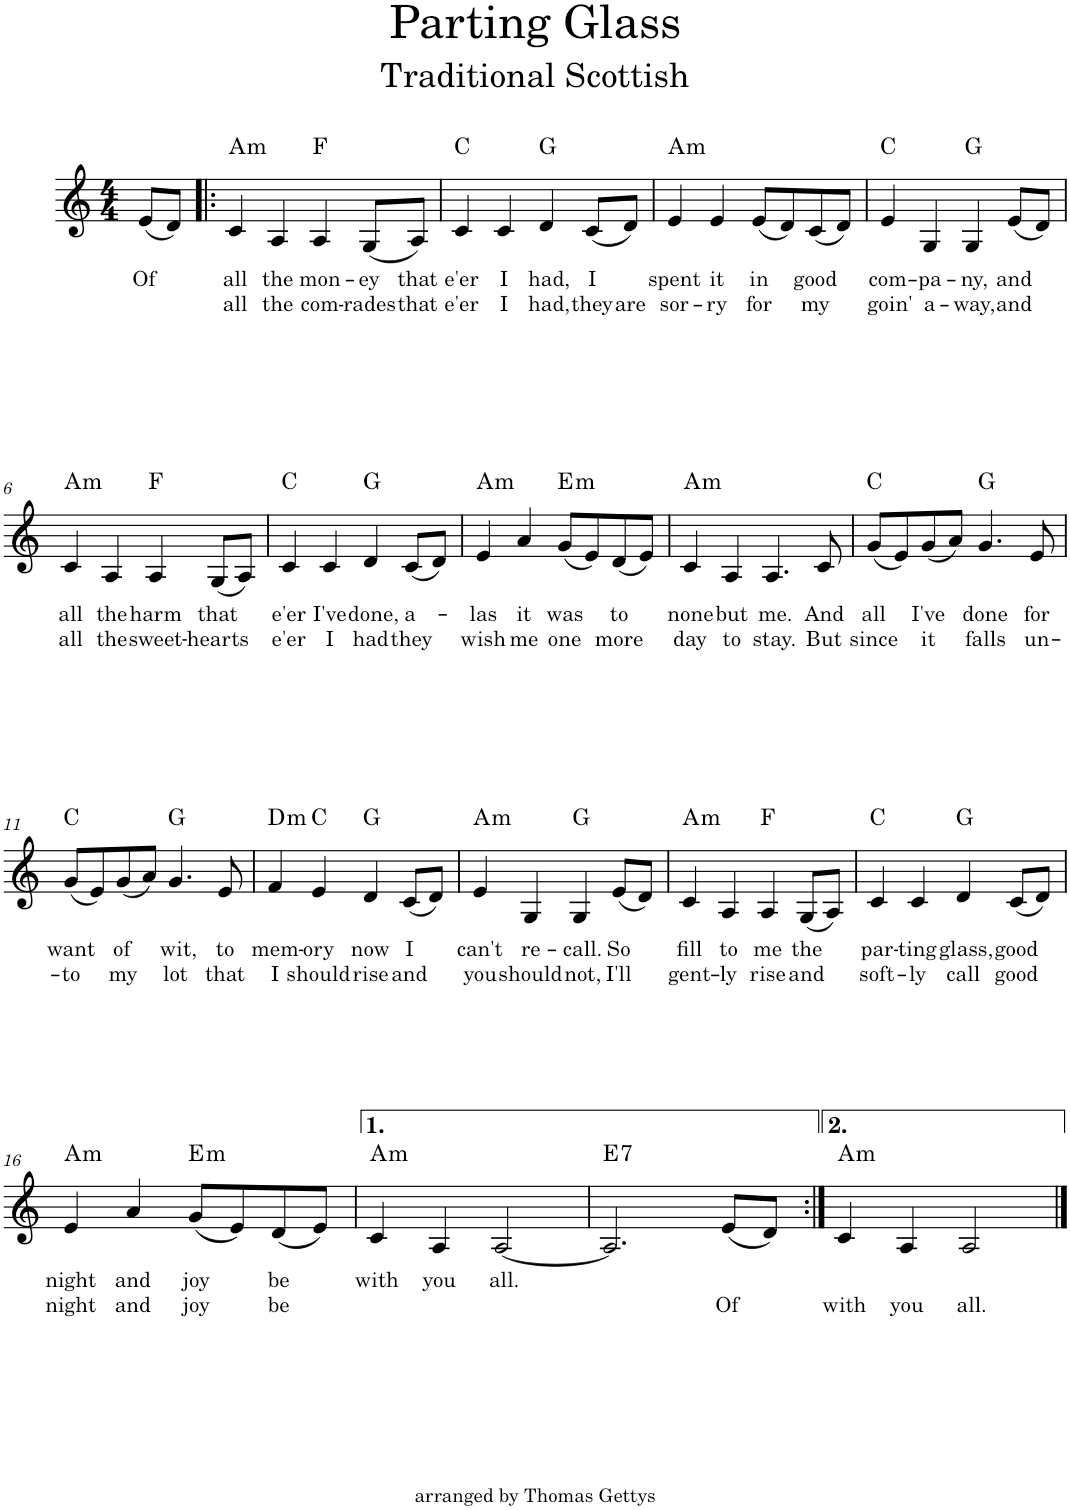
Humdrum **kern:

**kern	**text	**text	**harte
*part1	*part1	*part1	*part1
*staff1	*staff1	*staff1	*
*I"Voice	*	*	*
*clefG2	*	*	*
*k[]	*	*	*
*M4/4	*	*	*
=1	=1	=1	=1
!	!LO:LY:b	!	!
(8e/L	Of	.	.
8d/J)	.	.	.
=2!|:	=2!|:	=2!|:	=2!|:
!	!LO:LY:b	!LO:LY:b	!LO:H:kt=m
4c/	all	all	A:min
!	!LO:LY:b	!LO:LY:b	!
4A/	the	the	.
!	!LO:LY:b	!LO:LY:b	!
4A/	mon-	com-	F:maj
!	!LO:LY:b	!LO:LY:b	!
(8G/L	-ey	-rades	.
!	!LO:LY:b	!LO:LY:b	!
8A/J)	that	that	.
=3	=3	=3	=3
!	!LO:LY:b	!LO:LY:b	!
4c/	e'er	e'er	C:maj
!	!LO:LY:b	!LO:LY:b	!
4c/	I	I	.
!	!LO:LY:b	!LO:LY:b	!
4d/	had,	had,	G:maj
!	!LO:LY:b	!LO:LY:b	!
(8c/L	I	they	.
!	!	!LO:LY:b	!
8d/J)	.	are	.
=4	=4	=4	=4
!	!LO:LY:b	!LO:LY:b	!LO:H:kt=m
4e/	spent	sor-	A:min
!	!LO:LY:b	!LO:LY:b	!
4e/	it	-ry	.
!	!LO:LY:b	!LO:LY:b	!
(8e/L	in	for	.
8d/)	.	.	.
!	!LO:LY:b	!LO:LY:b	!
(8c/	good	my	.
8d/J)	.	.	.
=5	=5	=5	=5
!	!LO:LY:b	!LO:LY:b	!
4e/	com-	goin'	C:maj
!	!LO:LY:b	!LO:LY:b	!
4G/	-pa-	a-	.
!	!LO:LY:b	!LO:LY:b	!
4G/	-ny,	-way,	G:maj
!	!LO:LY:b	!LO:LY:b	!
(8e/L	and	and	.
8d/J)	.	.	.
!!LO:LB:g=z
=6	=6	=6	=6
!	!LO:LY:b	!LO:LY:b	!LO:H:kt=m
4c/	all	all	A:min
!	!LO:LY:b	!LO:LY:b	!
4A/	the	the	.
!	!LO:LY:b	!LO:LY:b	!
4A/	harm	sweet-	F:maj
!	!LO:LY:b	!LO:LY:b	!
(8G/L	that	-hearts	.
8A/J)	.	.	.
=7	=7	=7	=7
!	!LO:LY:b	!LO:LY:b	!
4c/	e'er	e'er	C:maj
!	!LO:LY:b	!LO:LY:b	!
4c/	I've	I	.
!	!LO:LY:b	!LO:LY:b	!
4d/	done,	had	G:maj
!	!LO:LY:b	!LO:LY:b	!
(8c/L	a-	they	.
8d/J)	.	.	.
=8	=8	=8	=8
!	!LO:LY:b	!LO:LY:b	!LO:H:kt=m
4e/	-las	wish	A:min
!	!LO:LY:b	!LO:LY:b	!
4a/	it	me	.
!	!LO:LY:b	!LO:LY:b	!LO:H:kt=m
(8g/L	was	one	E:min
8e/)	.	.	.
!	!LO:LY:b	!LO:LY:b	!
(8d/	to	more	.
8e/J)	.	.	.
=9	=9	=9	=9
!	!LO:LY:b	!LO:LY:b	!LO:H:kt=m
4c/	none	day	A:min
!	!LO:LY:b	!LO:LY:b	!
4A/	but	to	.
!	!LO:LY:b	!LO:LY:b	!
4.A/	me.	stay.	.
!	!LO:LY:b	!LO:LY:b	!
8c/	And	But	.
=10	=10	=10	=10
!	!LO:LY:b	!LO:LY:b	!
(8g/L	all	since	C:maj
8e/)	.	.	.
!	!LO:LY:b	!LO:LY:b	!
(8g/	I've	it	.
8a/J)	.	.	.
!	!LO:LY:b	!LO:LY:b	!
4.g/	done	falls	G:maj
!	!LO:LY:b	!LO:LY:b	!
8e/	for	un-	.
!!LO:LB:g=z
=11	=11	=11	=11
!	!LO:LY:b	!LO:LY:b	!
(8g/L	want	-to	C:maj
8e/)	.	.	.
!	!LO:LY:b	!LO:LY:b	!
(8g/	of	my	.
8a/J)	.	.	.
!	!LO:LY:b	!LO:LY:b	!
4.g/	wit,	lot	G:maj
!	!LO:LY:b	!LO:LY:b	!
8e/	to	that	.
=12	=12	=12	=12
!	!LO:LY:b	!LO:LY:b	!LO:H:kt=m
4f/	mem-	I	D:min
!	!LO:LY:b	!LO:LY:b	!
4e/	-ory	should	C:maj
!	!LO:LY:b	!LO:LY:b	!
4d/	now	rise	G:maj
!	!LO:LY:b	!LO:LY:b	!
(8c/L	I	and	.
8d/J)	.	.	.
=13	=13	=13	=13
!	!LO:LY:b	!LO:LY:b	!LO:H:kt=m
4e/	can't	you	A:min
!	!LO:LY:b	!LO:LY:b	!
4G/	re-	should	.
!	!LO:LY:b	!LO:LY:b	!
4G/	-call.	not,	G:maj
!	!LO:LY:b	!LO:LY:b	!
(8e/L	So	I'll	.
8d/J)	.	.	.
=14	=14	=14	=14
!	!LO:LY:b	!LO:LY:b	!LO:H:kt=m
4c/	fill	gent-	A:min
!	!LO:LY:b	!LO:LY:b	!
4A/	to	-ly	.
!	!LO:LY:b	!LO:LY:b	!
4A/	me	rise	F:maj
!	!LO:LY:b	!LO:LY:b	!
(8G/L	the	and	.
8A/J)	.	.	.
=15	=15	=15	=15
!	!LO:LY:b	!LO:LY:b	!
4c/	par-	soft-	C:maj
!	!LO:LY:b	!LO:LY:b	!
4c/	-ting	-ly	.
!	!LO:LY:b	!LO:LY:b	!
4d/	glass,	call	G:maj
!	!LO:LY:b	!LO:LY:b	!
(8c/L	good	good	.
8d/J)	.	.	.
!!LO:LB:g=z
=16	=16	=16	=16
!	!LO:LY:b	!LO:LY:b	!LO:H:kt=m
4e/	night	night	A:min
!	!LO:LY:b	!LO:LY:b	!
4a/	and	and	.
!	!LO:LY:b	!LO:LY:b	!LO:H:kt=m
(8g/L	joy	joy	E:min
8e/)	.	.	.
!	!LO:LY:b	!LO:LY:b	!
(8d/	be	be	.
8e/J)	.	.	.
=17	=17	=17	=17
!	!LO:LY:b	!	!LO:H:kt=m
4c/	with	.	A:min
!	!LO:LY:b	!	!
4A/	you	.	.
!	!LO:LY:b	!	!
[2A/	all.	.	.
=18	=18	=18	=18
!	!	!	!LO:H:kt=7
2.A/]	.	.	E:7
!	!	!LO:LY:b	!
(8e/L	.	Of	.
8d/J)	.	.	.
=19:|!	=19:|!	=19:|!	=19:|!
!	!	!LO:LY:b	!LO:H:kt=m
4c/	.	with	A:min
!	!	!LO:LY:b	!
4A/	.	you	.
!	!	!LO:LY:b	!
2A/	.	all.	.
==	==	==	==
*-	*-	*-	*-
